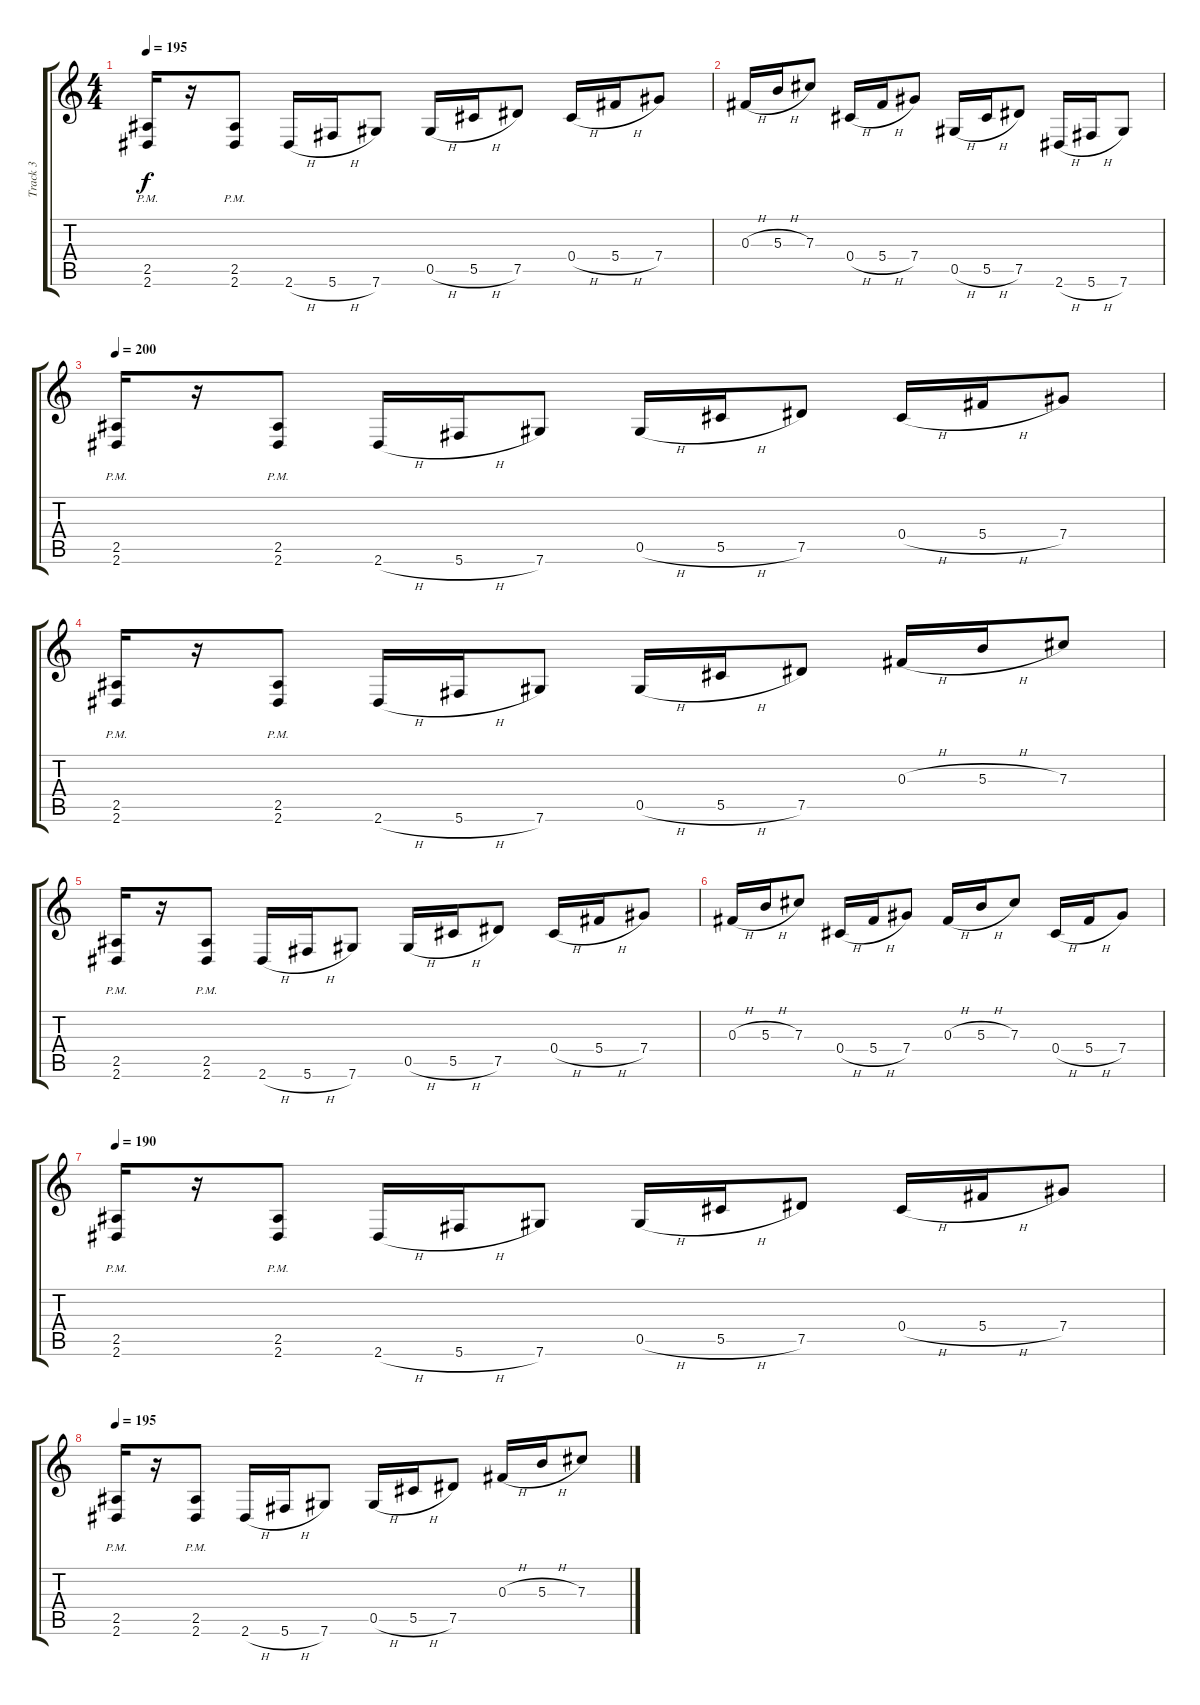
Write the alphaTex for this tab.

\track ("Track 3" "Track 3") {instrument distortionguitar}
\staff {score tabs}
\tuning (Eb4 Bb3 Gb3 Db3 Ab2 Db2) {hide}
\ts (4 4)
\tempo 195
\clef g2
\ks c
(2.5{pm} 2.6{pm}).16{dy f} r.16 (2.5{pm} 2.6{pm}).8 2.6{h}.16 5.6{h}.16 7.6.8 0.5{h}.16 5.5{h}.16 7.5.8 0.4{h}.16 5.4{h}.16 7.4.8 |
0.3{h}.16 5.3{h}.16 7.3.8 0.4{h}.16 5.4{h}.16 7.4.8 0.5{h}.16 5.5{h}.16 7.5.8 2.6{h}.16 5.6{h}.16 7.6.8 |
\tempo 200
(2.5{pm} 2.6{pm}).16 r.16 (2.5{pm} 2.6{pm}).8 2.6{h}.16 5.6{h}.16 7.6.8 0.5{h}.16 5.5{h}.16 7.5.8 0.4{h}.16 5.4{h}.16 7.4.8 |
(2.5{pm} 2.6{pm}).16 r.16 (2.5{pm} 2.6{pm}).8 2.6{h}.16 5.6{h}.16 7.6.8 0.5{h}.16 5.5{h}.16 7.5.8 0.3{h}.16 5.3{h}.16 7.3.8 |
(2.5{pm} 2.6{pm}).16 r.16 (2.5{pm} 2.6{pm}).8 2.6{h}.16 5.6{h}.16 7.6.8 0.5{h}.16 5.5{h}.16 7.5.8 0.4{h}.16 5.4{h}.16 7.4.8 |
0.3{h}.16 5.3{h}.16 7.3.8 0.4{h}.16 5.4{h}.16 7.4.8 0.3{h}.16 5.3{h}.16 7.3.8 0.4{h}.16 5.4{h}.16 7.4.8 |
\tempo 190
(2.5{pm} 2.6{pm}).16 r.16 (2.5{pm} 2.6{pm}).8 2.6{h}.16 5.6{h}.16 7.6.8 0.5{h}.16 5.5{h}.16 7.5.8 0.4{h}.16 5.4{h}.16 7.4.8 |
\tempo 195
(2.5{pm} 2.6{pm}).16 r.16 (2.5{pm} 2.6{pm}).8 2.6{h}.16 5.6{h}.16 7.6.8 0.5{h}.16 5.5{h}.16 7.5.8 0.3{h}.16 5.3{h}.16 7.3.8
